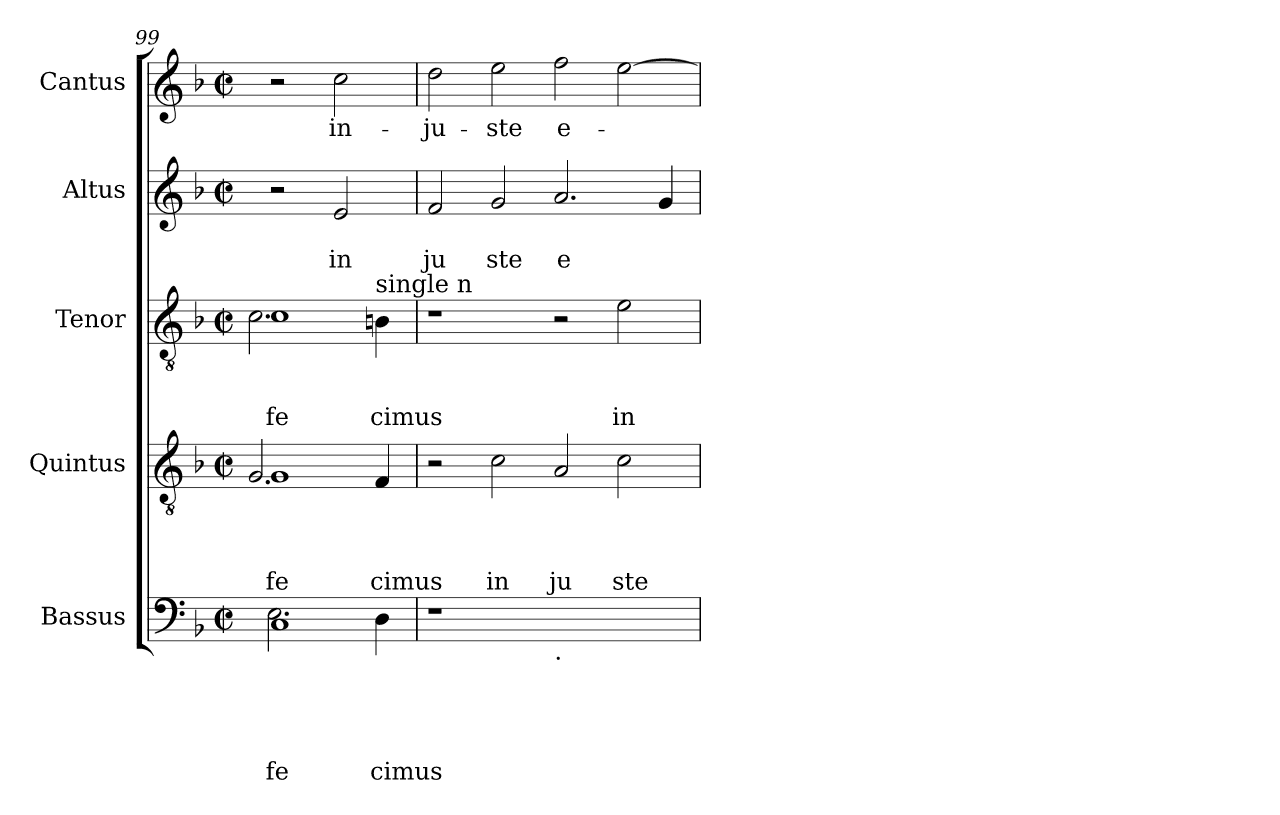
**kern	**text	**text	**text	**text	**text	**kern	**text	**text	**text	**text	**kern	**text	**text	**text	**kern	**text	**text	**kern	**text
*part5	*part5	*part5	*part5	*part5	*part5	*part4	*part4	*part4	*part4	*part4	*part3	*part3	*part3	*part3	*part2	*part2	*part2	*part1	*part1
*staff5	*staff5	*staff5	*staff5	*staff5	*staff5	*staff4	*staff4	*staff4	*staff4	*staff4	*staff3	*staff3	*staff3	*staff3	*staff2	*staff2	*staff2	*staff1	*staff1
*I"Bassus	*	*	*	*	*	*I"Quintus	*	*	*	*	*I"Tenor	*	*	*	*I"Altus	*	*	*I"Cantus	*
*clefF4	*	*	*	*	*	*clefGv2	*	*	*	*	*clefGv2	*	*	*	*clefG2	*	*	*clefG2	*
*k[b-]	*	*	*	*	*	*k[b-]	*	*	*	*	*k[b-]	*	*	*	*k[b-]	*	*	*k[b-]	*
*F:	*	*	*	*	*	*F:	*	*	*	*	*F:	*	*	*	*F:	*	*	*F:	*
*M2/2	*	*	*	*	*	*M2/2	*	*	*	*	*M2/2	*	*	*	*M2/2	*	*	*M2/2	*
*met(c|)	*	*	*	*	*	*met(c|)	*	*	*	*	*met(c|)	*	*	*	*met(c|)	*	*	*met(c|)	*
=99	=99	=99	=99	=99	=99	=99	=99	=99	=99	=99	=99	=99	=99	=99	=99	=99	=99	=99	=99
*^	*	*	*	*	*	*	*	*	*	*	*	*	*	*	*	*	*	*	*
!	!	!	!	!	!	!LO:LY:b	!	!	!	!	!LO:LY:b	!	!	!	!LO:LY:b	!	!	!	!	!
*	*	*	*	*	*	*	*^	*	*	*	*	*^	*	*	*	*	*	*	*	*
1C	2.E\	.	.	.	.	fe-	1G	2.G/	.	.	.	fe	1c	2.c\	.	.	fe	2r	.	.	2r	.
!	!	!	!	!	!	!	!	!	!	!	!	!	!	!	!	!	!	!	!	!LO:LY:b	!	!LO:LY:b
.	.	.	.	.	.	.	.	.	.	.	.	.	.	.	.	.	.	2e/	.	in	2cc\	in-
!	!	!	!	!	!	!	!	!	!	!	!	!	!	!LO:TX:a:t=single n	!	!	!	!	!	!	!	!
!	!	!	!	!	!	!LO:LY:b	!	!	!	!	!	!LO:LY:b	!	!	!	!	!LO:LY:b	!	!	!	!	!
.	4D\	.	.	.	.	-cimus	.	4F/	.	.	.	cimus	.	4B\	.	.	cimus	.	.	.	.	.
=100	=100	=100	=100	=100	=100	=100	=100	=100	=100	=100	=100	=100	=100	=100	=100	=100	=100	=100	=100	=100	=100	=100
!	!	!	!	!	!	!	!	!	!	!	!	!	!	!	!	!	!	!	!	!LO:LY:b	!	!LO:LY:b
*v	*v	*	*	*	*	*	*	*	*	*	*	*	*v	*v	*	*	*	*	*	*	*	*
*	*	*	*	*	*	*v	*v	*	*	*	*	*	*	*	*	*	*	*	*	*
1r	.	.	.	.	.	2r	.	.	.	.	1r	.	.	.	2f/	.	ju	2dd\	-ju-
!	!	!	!	!	!	!	!	!	!	!LO:LY:b	!	!	!	!	!	!	!LO:LY:b	!	!LO:LY:b
.	.	.	.	.	.	2c\	.	.	.	in	.	.	.	.	2g/	.	ste	2ee\	-ste
!LO:TX:b:t=.	!	!	!	!	!	!	!	!	!	!	!	!	!	!	!	!	!	!	!
!	!	!	!	!	!	!	!	!	!	!LO:LY:b	!	!	!	!	!	!	!LO:LY:b	!	!LO:LY:b
1ryy	.	.	.	.	.	2A/	.	.	.	ju	2r	.	.	.	2.a/	.	e	2ff\	e-
!	!	!	!	!	!	!	!	!	!	!LO:LY:b	!	!	!	!LO:LY:b	!	!	!	!	!
.	.	.	.	.	.	2c\	.	.	.	ste	2e\	.	.	in	.	.	.	[>2ee\	.
.	.	.	.	.	.	.	.	.	.	.	.	.	.	.	4g/	.	.	.	.
=	=	=	=	=	=	=	=	=	=	=	=	=	=	=	=	=	=	=	=
*-	*-	*-	*-	*-	*-	*-	*-	*-	*-	*-	*-	*-	*-	*-	*-	*-	*-	*-	*-
